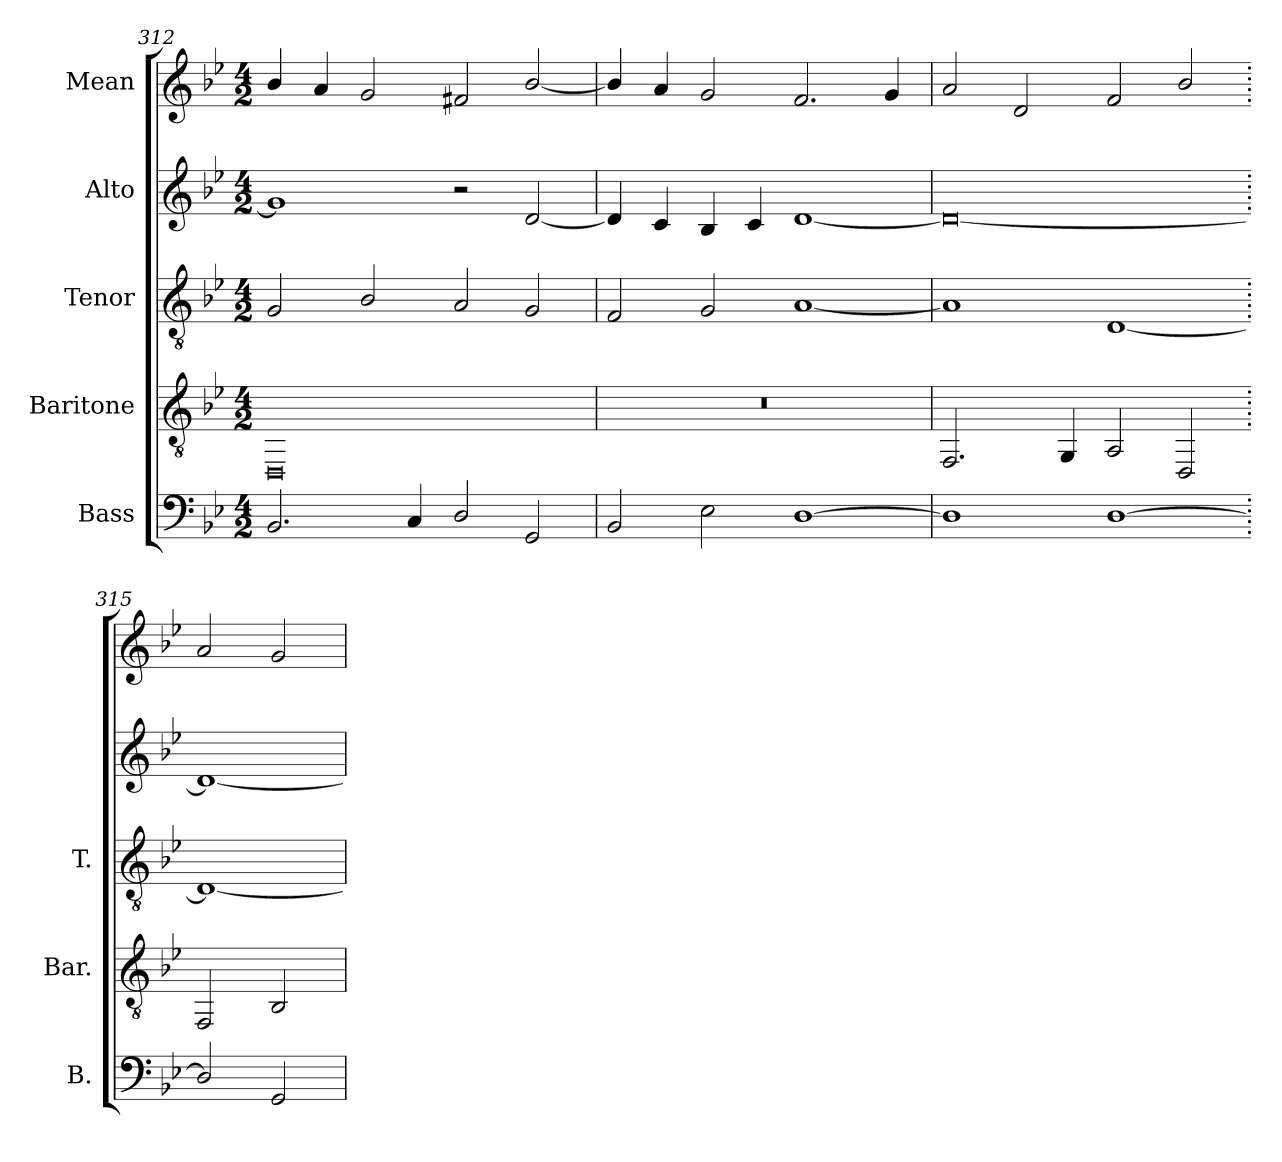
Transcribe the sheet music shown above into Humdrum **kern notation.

**kern	**kern	**kern	**kern	**kern
*part5	*part4	*part3	*part2	*part1
*staff5	*staff4	*staff3	*staff2	*staff1
*I"Bass	*I"Baritone	*I"Tenor	*I"Alto	*I"Mean
*I'B.	*I'Bar.	*I'T.	*	*
*clefF4	*clefGv2	*clefGv2	*clefG2	*clefG2
*	*	*ITrd7c12	*	*
*k[b-e-]	*k[b-e-]	*k[b-e-]	*k[b-e-]	*k[b-e-]
*B-:	*B-:	*B-:	*B-:	*B-:
*M4/2	*M4/2	*M4/2	*M4/2	*M4/2
=312	=312	=312	=312	=312
2.BB-i/	0DDi	2GGi/	1gi]	4b-i/
.	.	.	.	4ai/
.	.	2BB-i/	.	2gi/
4Ci/	.	.	.	.
2Di/	.	2AAi/	2r	2f#Xi/
2GGi/	.	2GGi/	[2di/	[2b-i/
=313	=313	=313	=313	=313
!	!LO:N:vis=1	!	!	!
2BB-i/	0r	2FFi/	4di/]	4b-i/]
.	.	.	4ci/	4ai/
2E-i\	.	2GGi/	4B-i/	2gi/
.	.	.	4ci/	.
[1Di	.	[1AAi	[1di	2.fi/
.	.	.	.	4gi/
=314	=314	=314	=314	=314
1Di]	2.FFi/	1AAi]	0di_	2ai/
.	.	.	.	2di/
.	4GGi/	.	.	.
[1Di	2AAi/	[1DDi	.	2fi/
.	2DDi/	.	.	2b-i/
=315.	=315.	=315.	=315.	=315.
2Di/]	2FFi/	1DDi_	1di_	2ai/
2GGi/	2BB-i/	.	.	2gi/
=	=	=	=	=
*-	*-	*-	*-	*-
